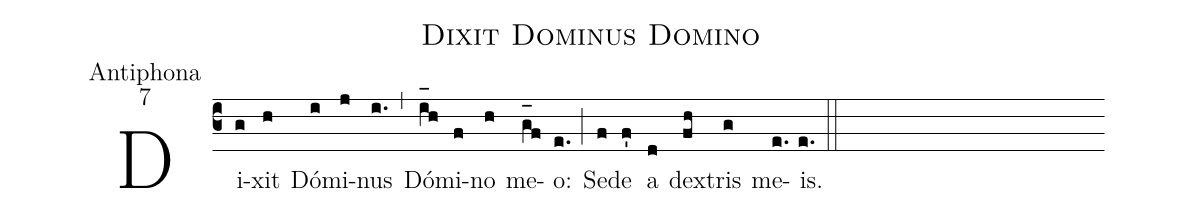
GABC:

name:Dixit Dominus Domino;
office-part:Antiphona;
mode:7;
%%
(c3) Di(g)xit(h) Dó(i)mi(j)nus(i.) (,) Dó(i_[oh:h]h)mi(f)no(h) me(g_[oh:h]f)o:(e.) (;) Se(f)de(f') a(d) dex(fh)tris(g) me(e.)is.(e.) (::)
